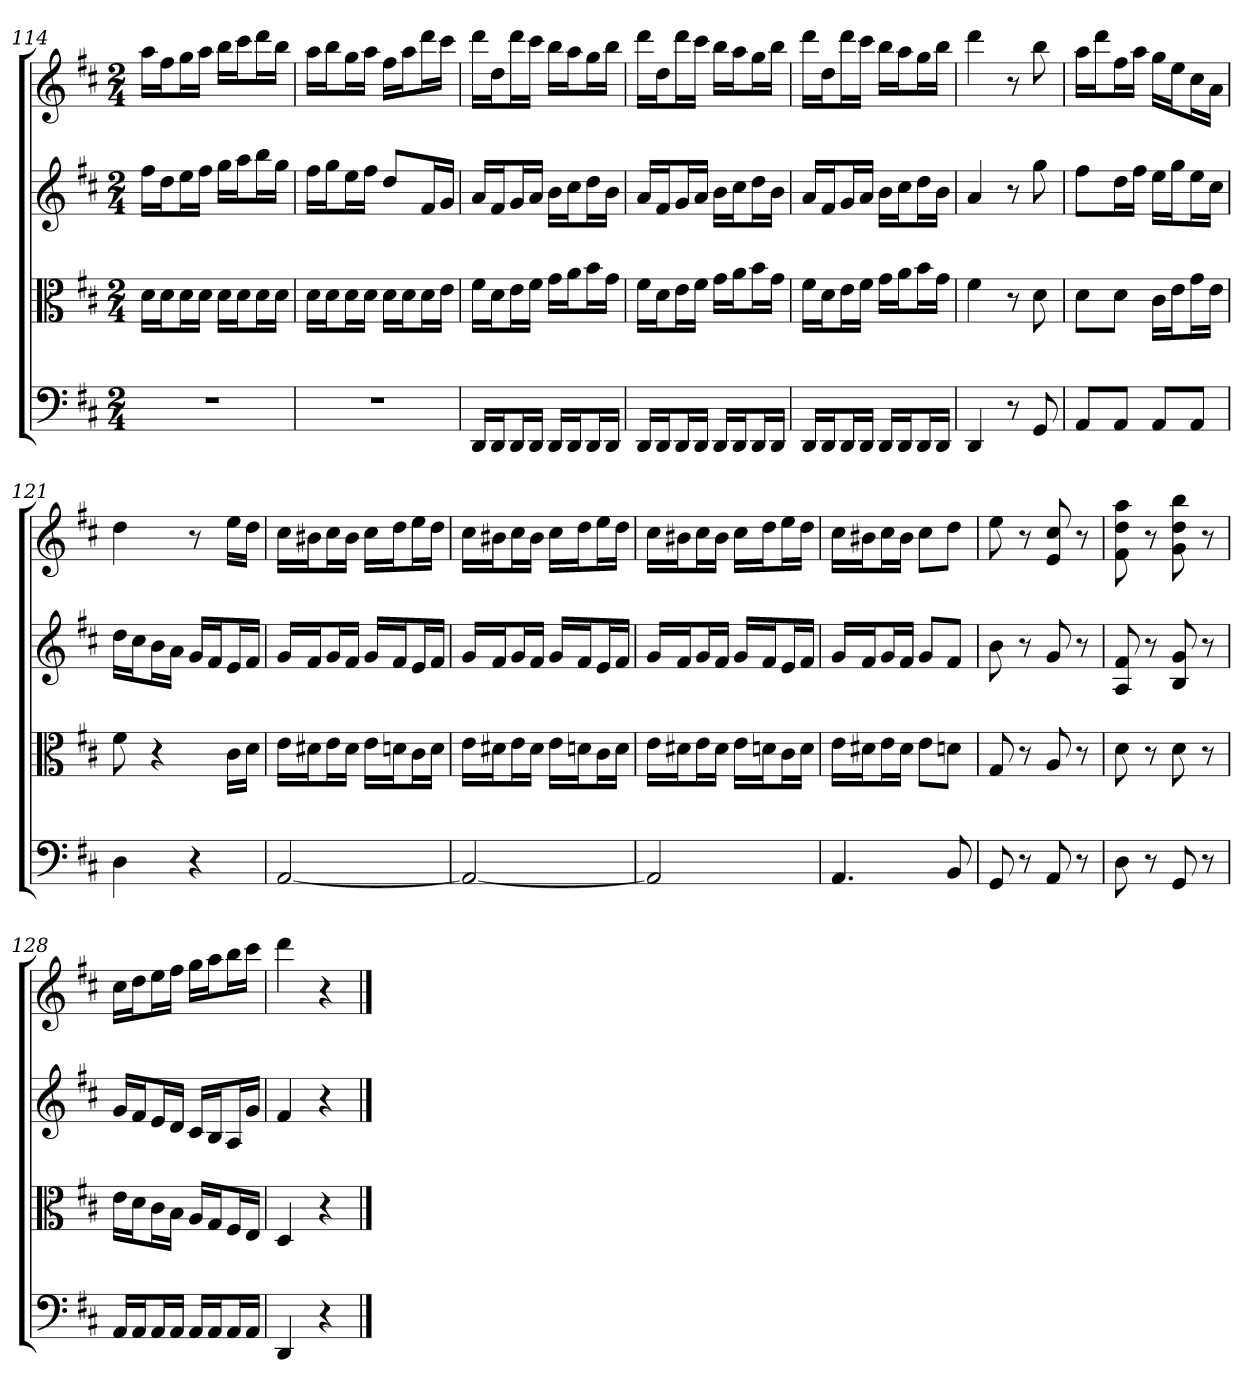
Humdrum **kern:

**kern	**kern	**kern	**kern
*part4	*part3	*part2	*part1
*staff4	*staff3	*staff2	*staff1
*clefF4	*clefC3	*	*
*k[f#c#]	*k[f#c#]	*k[f#c#]	*k[f#c#]
*D:	*D:	*D:	*D:
*M2/4	*M2/4	*M2/4	*M2/4
=114	=114	=114	=114
2r	16d\LL	16ff#LL	16aaLL
.	16d\J	16ddJ	16ff#J
.	16d\L	16eeL	16ggL
.	16d\JJ	16ff#JJ	16aaJJ
.	16d\LL	16ggLL	16bbLL
.	16d\J	16aaJ	16ccc#J
.	16d\L	16bbL	16dddL
.	16d\JJ	16ggJJ	16bbJJ
=115	=115	=115	=115
2r	16d\LL	16ff#LL	16aaLL
.	16d\J	16ggJ	16bbJ
.	16d\L	16eeL	16ggL
.	16d\JJ	16ff#JJ	16aaJJ
.	16d\LL	8ddL	16ff#LL
.	16d\J	.	16aaJ
.	16d\L	16f#L	16dddL
.	16e\JJ	16gJJ	16ccc#JJ
=116	=116	=116	=116
16DD/LL	16f#\LL	16aLL	16dddLL
16DD/J	16d\J	16f#J	16ddJ
16DD/L	16e\L	16gL	16dddL
16DD/JJ	16f#\JJ	16aJJ	16ccc#JJ
16DD/LL	16g\LL	16bLL	16bbLL
16DD/J	16a\J	16cc#J	16aaJ
16DD/L	16b\L	16ddL	16ggL
16DD/JJ	16g\JJ	16bJJ	16bbJJ
=117	=117	=117	=117
16DD/LL	16f#\LL	16aLL	16dddLL
16DD/J	16d\J	16f#J	16ddJ
16DD/L	16e\L	16gL	16dddL
16DD/JJ	16f#\JJ	16aJJ	16ccc#JJ
16DD/LL	16g\LL	16bLL	16bbLL
16DD/J	16a\J	16cc#J	16aaJ
16DD/L	16b\L	16ddL	16ggL
16DD/JJ	16g\JJ	16bJJ	16bbJJ
=118	=118	=118	=118
16DD/LL	16f#\LL	16aLL	16dddLL
16DD/J	16d\J	16f#J	16ddJ
16DD/L	16e\L	16gL	16dddL
16DD/JJ	16f#\JJ	16aJJ	16ccc#JJ
16DD/LL	16g\LL	16bLL	16bbLL
16DD/J	16a\J	16cc#J	16aaJ
16DD/L	16b\L	16ddL	16ggL
16DD/JJ	16g\JJ	16bJJ	16bbJJ
=119	=119	=119	=119
4DD	4f#	4a	4ddd
8r	8r	8r	8r
8GG	8d	8gg	8bb
=120	=120	=120	=120
8AA/L	8d\L	8ff#L	16aaLL
.	.	.	16dddJ
8AA/J	8d\J	16ddL	16ff#L
.	.	16ff#JJ	16aaJJ
8AA/L	16c#\LL	16eeLL	16ggLL
.	16e\J	16ggJ	16eeJ
8AA/J	16g\L	16eeL	16cc#L
.	16e\JJ	16cc#JJ	16aJJ
=121	=121	=121	=121
4D	8f#	16ddLL	4dd
.	.	16cc#J	.
.	4r	16bL	.
.	.	16aJJ	.
4r	.	16gLL	8r
.	.	16f#J	.
.	16c#\LL	16eL	16eeLL
.	16d\JJ	16f#JJ	16ddJJ
=122	=122	=122	=122
[2AA	16e\LL	16gLL	16cc#LL
.	16d#X\J	16f#J	16b#XJ
.	16e\L	16gL	16cc#L
.	16d#\JJ	16f#JJ	16b#JJ
.	16e\LL	16gLL	16cc#LL
.	16dn\J	16f#J	16ddJ
.	16c#\L	16eL	16eeL
.	16d\JJ	16f#JJ	16ddJJ
=123	=123	=123	=123
2AA_	16e\LL	16gLL	16cc#LL
.	16d#X\J	16f#J	16b#XJ
.	16e\L	16gL	16cc#L
.	16d#\JJ	16f#JJ	16b#JJ
.	16e\LL	16gLL	16cc#LL
.	16dn\J	16f#J	16ddJ
.	16c#\L	16eL	16eeL
.	16d\JJ	16f#JJ	16ddJJ
=124	=124	=124	=124
2AA]	16e\LL	16gLL	16cc#LL
.	16d#X\J	16f#J	16b#XJ
.	16e\L	16gL	16cc#L
.	16d#\JJ	16f#JJ	16b#JJ
.	16e\LL	16gLL	16cc#LL
.	16dn\J	16f#J	16ddJ
.	16c#\L	16eL	16eeL
.	16d\JJ	16f#JJ	16ddJJ
=125	=125	=125	=125
4.AA	16e\LL	16gLL	16cc#LL
.	16d#X\J	16f#J	16b#XJ
.	16e\L	16gL	16cc#L
.	16d#\JJ	16f#JJ	16b#JJ
.	8e\L	8gL	8cc#L
8BB	8dn\J	8f#J	8ddJ
=126	=126	=126	=126
8GG	8G	8b	8ee
8r	8r	8r	8r
8AA	8A	8g	8e 8cc#
8r	8r	8r	8r
=127	=127	=127	=127
8D	8d	8A 8f#	8f# 8dd 8aa
8r	8r	8r	8r
8GG	8d	8B 8g	8g 8dd 8bb
8r	8r	8r	8r
=128	=128	=128	=128
16AA/LL	16e\LL	16gLL	16cc#LL
16AA/J	16d\J	16f#J	16ddJ
16AA/L	16c#\L	16eL	16eeL
16AA/JJ	16B\JJ	16dJJ	16ff#JJ
16AA/LL	16A/LL	16c#LL	16ggLL
16AA/J	16G/J	16BJ	16aaJ
16AA/L	16F#/L	16AL	16bbL
16AA/JJ	16E/JJ	16gJJ	16ccc#JJ
=129	=129	=129	=129
4DD	4D	4f#	4ddd
4r	4r	4r	4r
==	==	==	==
*-	*-	*-	*-
